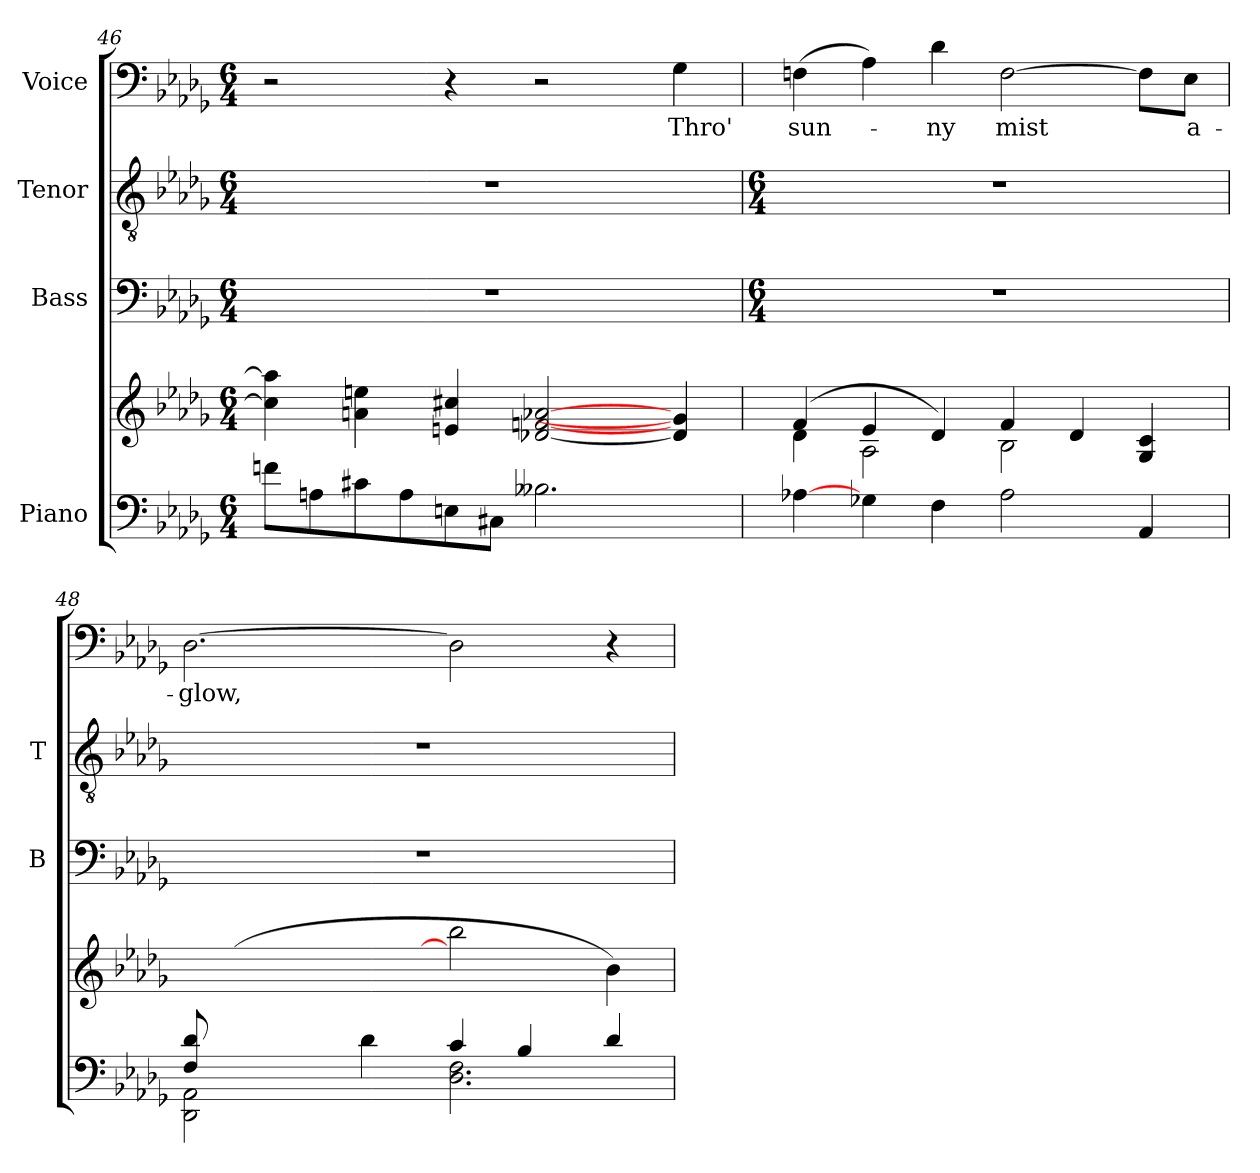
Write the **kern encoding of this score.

**kern	**kern	**kern	**kern	**kern	**text
*part4	*part4	*part3	*part2	*part1	*part1
*staff5	*staff4	*staff3	*staff2	*staff1	*staff1
*I"Piano	*	*I"Bass	*I"Tenor	*I"Voice	*
*	*	*I'B	*I'T	*	*
*clefF4	*clefG2	*clefF4	*clefGv2	*clefF4	*
*k[b-e-a-d-g-]	*k[b-e-a-d-g-]	*k[b-e-a-d-g-]	*k[b-e-a-d-g-]	*k[b-e-a-d-g-]	*
*D-:	*D-:	*D-:	*D-:	*D-:	*
*M6/4	*M6/4	*M6/4	*M6/4	*M6/4	*
=46	=46	=46	=46	=46	=46
*^	*	*	*	*	*
8fnL	2ryy	4cc#] 4aa]	1.r	1.r	2r	.
8An	.	.	.	.	.	.
8c#X	.	4an 4een	.	.	.	.
8A	.	.	.	.	.	.
8En	2ryy	4en 4cc#	.	.	4r	.
8C#XJ	.	.	.	.	.	.
2.B--X	.	[2d-X [2fn [2a-X	.	.	2r	.
.	2ryy	.	.	.	.	.
!	!	!	!	!	!	!LO:LY:b
.	.	4d-] 4g-]	.	.	4G-	Thro'
!!LO:LB:g=z
=47	=47	=47	=47	=47	=47	=47
*	*	*	*M6/4	*M6/4	*	*
*	*	*^	*	*	*	*
!	!	!	!	!	!	!	!LO:LY:b
[4A-X\	2ryy	(>4f/	4d-\	1.r	1.r	(>4Fn	sun-
4G-X\	.	4e-/	2A-\	.	.	4A-)	.
!	!	!	!	!	!	!	!LO:LY:b
4F\	2ryy	4d-/)	.	.	.	4d-	-ny
!	!	!	!	!	!	!	!LO:LY:b
2A-\	.	(>4f/	2B-\	.	.	[2F	mist
.	2ryy	4d-/	.	.	.	.	.
4AA-/	.	4G-/ 4c/	4ryy	.	.	8F\L]	.
!	!	!	!	!	!	!	!LO:LY:b
.	.	.	.	.	.	8E-\J	a-
=48	=48	=48	=48	=48	=48	=48	=48
*	*^	*	*	*	*	*	*
!	!	!	!	!	!	!	!	!LO:LY:b
8F 8d-L)	2ryy	2DD-\ 2AA-\	8ryy	2ryy	1.r	1.r	[2.D-	-glow,
1ryy	.	.	(>8dd-	.	.	.	.	.
.	.	.	8ee-	.	.	.	.	.
.	.	.	8ff	.	.	.	.	.
.	4d-\	4ryy	8dd-	2ryy	.	.	.	.
.	.	.	[8ffJ	.	.	.	.	.
.	4c/	2.D-\ 2.F\	2bb-\	.	.	.	2D-]	.
.	4B-/	.	.	2ryy	.	.	.	.
4.ryy	.	.	.	.	.	.	.	.
.	4d-/	.	4b-\)	.	.	.	4r	.
*v	*v	*v	*	*	*	*	*	*
*	*v	*v	*	*	*	*
=	=	=	=	=	=
*-	*-	*-	*-	*-	*-
